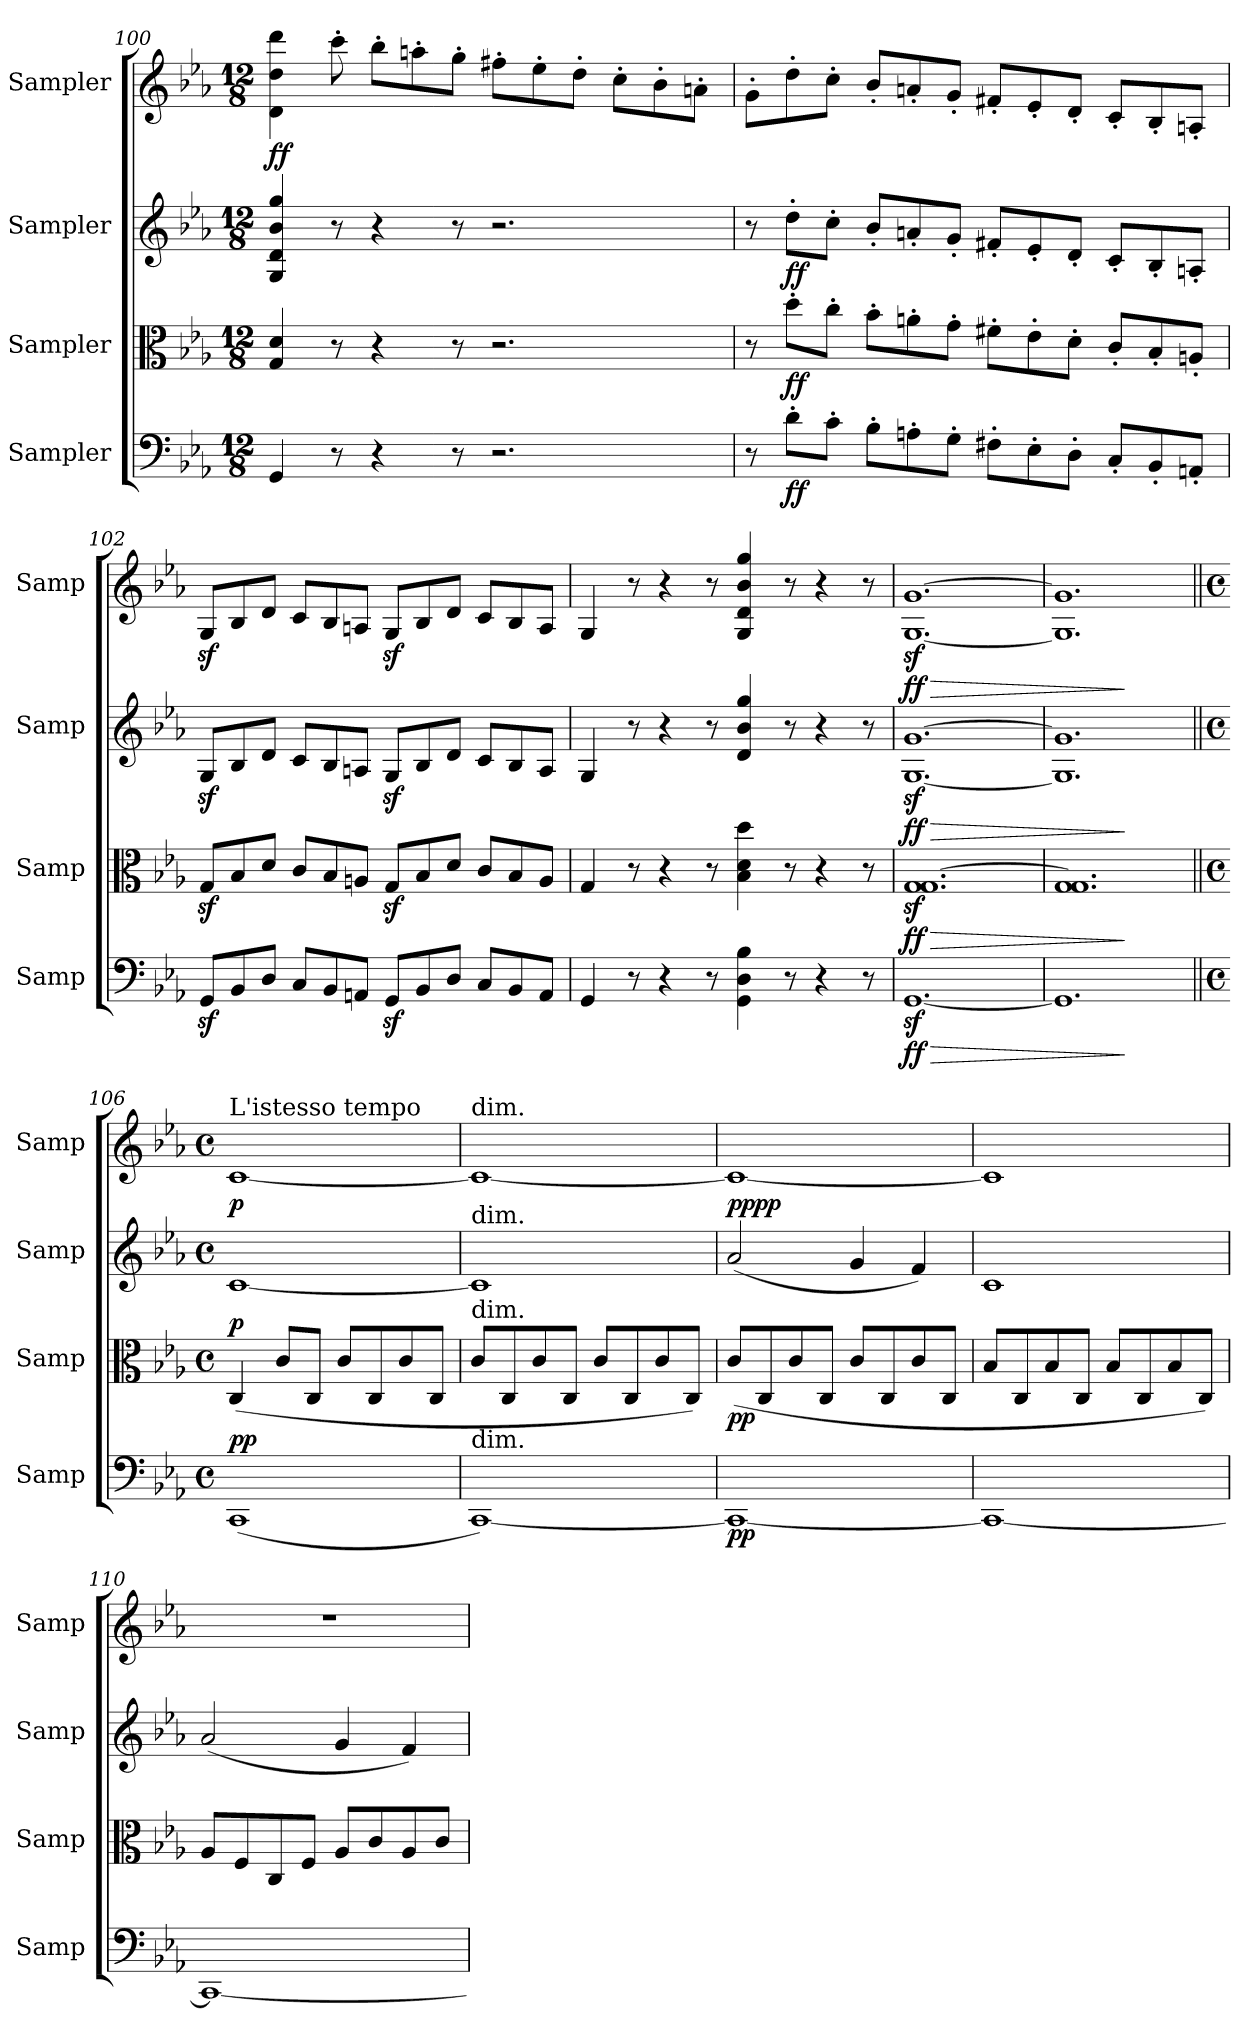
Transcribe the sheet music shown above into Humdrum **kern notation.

**kern	**dynam	**kern	**dynam	**kern	**dynam	**kern	**dynam
*part4	*part4	*part3	*part3	*part2	*part2	*part1	*part1
*staff4	*staff4	*staff3	*staff3	*staff2	*staff2	*staff1	*staff1
*I"Sampler	*	*I"Sampler	*	*I"Sampler	*	*I"Sampler	*
*I'Samp	*	*I'Samp	*	*I'Samp	*	*I'Samp	*
*clefF4	*	*clefC3	*	*clefG2	*	*clefG2	*
*k[b-e-a-]	*	*k[b-e-a-]	*	*k[b-e-a-]	*	*k[b-e-a-]	*
*M12/8	*	*M12/8	*	*M12/8	*	*M12/8	*
=100	=100	=100	=100	=100	=100	=100	=100
!	!	!	!	!	!	!	!LO:DY:b
4GG/	.	4G/ 4d/	.	4G/ 4d/ 4b-/ 4gg/	.	4d\ 4dd\ 4ddd\	ff
8r	.	8r	.	8r	.	8ccc'\	.
4r	.	4r	.	4r	.	8bb-'\L	.
.	.	.	.	.	.	8aan'\	.
8r	.	8r	.	8r	.	8gg'\J	.
2.r	.	2.r	.	2.r	.	8ff#X'\L	.
.	.	.	.	.	.	8ee-'\	.
.	.	.	.	.	.	8dd'\J	.
.	.	.	.	.	.	8cc'\L	.
.	.	.	.	.	.	8b-'\	.
.	.	.	.	.	.	8an'\J	.
=101	=101	=101	=101	=101	=101	=101	=101
8r	.	8r	.	8r	.	8g'\L	.
!	!LO:DY:b	!	!LO:DY:b	!	!LO:DY:b	!	!
8d'\L	ff	8dd'\L	ff	8dd'\L	ff	8dd'\	.
8c'\J	.	8cc'\J	.	8cc'\J	.	8cc'\J	.
8B-'\L	.	8b-'\L	.	8b-'/L	.	8b-'/L	.
8An'\	.	8an'\	.	8an'/	.	8an'/	.
8G'\J	.	8g'\J	.	8g'/J	.	8g'/J	.
8F#X'\L	.	8f#X'\L	.	8f#X'/L	.	8f#X'/L	.
8E-'\	.	8e-'\	.	8e-'/	.	8e-'/	.
8D'\J	.	8d'\J	.	8d'/J	.	8d'/J	.
8C'/L	.	8c'/L	.	8c'/L	.	8c'/L	.
8BB-'/	.	8B-'/	.	8B-'/	.	8B-'/	.
8AAn'/J	.	8An'/J	.	8An'/J	.	8An'/J	.
=102	=102	=102	=102	=102	=102	=102	=102
8GGz</L	.	8Gz</L	.	8Gz</L	.	8Gz</L	.
8BB-/	.	8B-/	.	8B-/	.	8B-/	.
8D/J	.	8d/J	.	8d/J	.	8d/J	.
8C/L	.	8c/L	.	8c/L	.	8c/L	.
8BB-/	.	8B-/	.	8B-/	.	8B-/	.
8AAn/J	.	8An/J	.	8An/J	.	8An/J	.
8GGz</L	.	8Gz</L	.	8Gz</L	.	8Gz</L	.
8BB-/	.	8B-/	.	8B-/	.	8B-/	.
8D/J	.	8d/J	.	8d/J	.	8d/J	.
8C/L	.	8c/L	.	8c/L	.	8c/L	.
8BB-/	.	8B-/	.	8B-/	.	8B-/	.
8AA/J	.	8A/J	.	8A/J	.	8A/J	.
=103	=103	=103	=103	=103	=103	=103	=103
4GG/	.	4G/	.	4G/	.	4G/	.
8r	.	8r	.	8r	.	8r	.
4r	.	4r	.	4r	.	4r	.
8r	.	8r	.	8r	.	8r	.
4GG\ 4D\ 4B-\	.	4B-\ 4d\ 4dd\	.	4d/ 4b-/ 4gg/	.	4G/ 4d/ 4b-/ 4gg/	.
8r	.	8r	.	8r	.	8r	.
4r	.	4r	.	4r	.	4r	.
8r	.	8r	.	8r	.	8r	.
=104	=104	=104	=104	=104	=104	=104	=104
!	!LO:HP:b	!	!LO:HP:b	!	!LO:HP:b	!	!LO:HP:b
!	!LO:DY:n=1:b	!	!LO:DY:n=1:b	!	!LO:DY:n=1:b	!	!LO:DY:n=1:b
[1.GGz<	> ff	1.Gz< [1.Gz<	> ff	[1.Gz> [1.gz>	> ff	[1.Gz> [1.gz>	> ff
=105	=105	=105	=105	=105	=105	=105	=105
1.GG]	.	1.G 1.G]	.	1.G] 1.g]	.	1.G] 1.g]	.
.	]	.	]	.	]	.	]
=106||	=106||	=106||	=106||	=106||	=106||	=106||	=106||
*M4/4	*	*M4/4	*	*M4/4	*	*M4/4	*
*met(c)	*	*met(c)	*	*met(c)	*	*met(c)	*
!	!	!	!	!	!	!LO:TX:a:t=L'istesso tempo	!
!	!LO:DY:a	!	!	!	!	!	!
!	!LO:DY:n=1:a	!	!LO:DY:a	!	!LO:DY:a	!	!
(1CC	p p	(4C/	p	[1c	p	[1c	.
.	.	8c/L	.	.	.	.	.
.	.	8C/J	.	.	.	.	.
.	.	8c/L	.	.	.	.	.
.	.	8C/	.	.	.	.	.
.	.	8c/	.	.	.	.	.
.	.	8C/J	.	.	.	.	.
!!LO:LB:g=z
=107	=107	=107	=107	=107	=107	=107	=107
!	!	!	!	!	!	!LO:TX:a:t=dim.	!
!	!	!	!	!LO:TX:a:t=dim.	!	!	!
!	!	!LO:TX:a:t=dim.	!	!	!	!	!
!LO:TX:a:t=dim.	!	!	!	!	!	!	!
[1CC)	.	8c/L	.	1c]	.	1c_	.
.	.	8C/	.	.	.	.	.
.	.	8c/	.	.	.	.	.
.	.	8C/J	.	.	.	.	.
.	.	8c/L	.	.	.	.	.
.	.	8C/	.	.	.	.	.
.	.	8c/	.	.	.	.	.
.	.	8C/J)	.	.	.	.	.
=108	=108	=108	=108	=108	=108	=108	=108
!	!LO:DY:b	!	!LO:DY:b	!	!LO:DY:b	!	!
!	!	!	!	!	!LO:DY:n=1:a	!	!
1CC_	pp	(8c/L	pp	(2a-/	pp pp	1c_	.
.	.	8C/	.	.	.	.	.
.	.	8c/	.	.	.	.	.
.	.	8C/J	.	.	.	.	.
.	.	8c/L	.	4g/	.	.	.
.	.	8C/	.	.	.	.	.
.	.	8c/	.	4f/)	.	.	.
.	.	8C/J	.	.	.	.	.
=109	=109	=109	=109	=109	=109	=109	=109
1CC_	.	8B-/L	.	1c	.	1c]	.
.	.	8C/	.	.	.	.	.
.	.	8B-/	.	.	.	.	.
.	.	8C/J	.	.	.	.	.
.	.	8B-/L	.	.	.	.	.
.	.	8C/	.	.	.	.	.
.	.	8B-/	.	.	.	.	.
.	.	8C/J)	.	.	.	.	.
=110	=110	=110	=110	=110	=110	=110	=110
1CC_	.	8A-/L	.	(2a-/	.	1r	.
.	.	8F/	.	.	.	.	.
.	.	8C/	.	.	.	.	.
.	.	8F/J	.	.	.	.	.
.	.	8A-/L	.	4g/	.	.	.
.	.	8c/	.	.	.	.	.
.	.	8A-/	.	4f/)	.	.	.
.	.	8c/J	.	.	.	.	.
=	=	=	=	=	=	=	=
*-	*-	*-	*-	*-	*-	*-	*-
